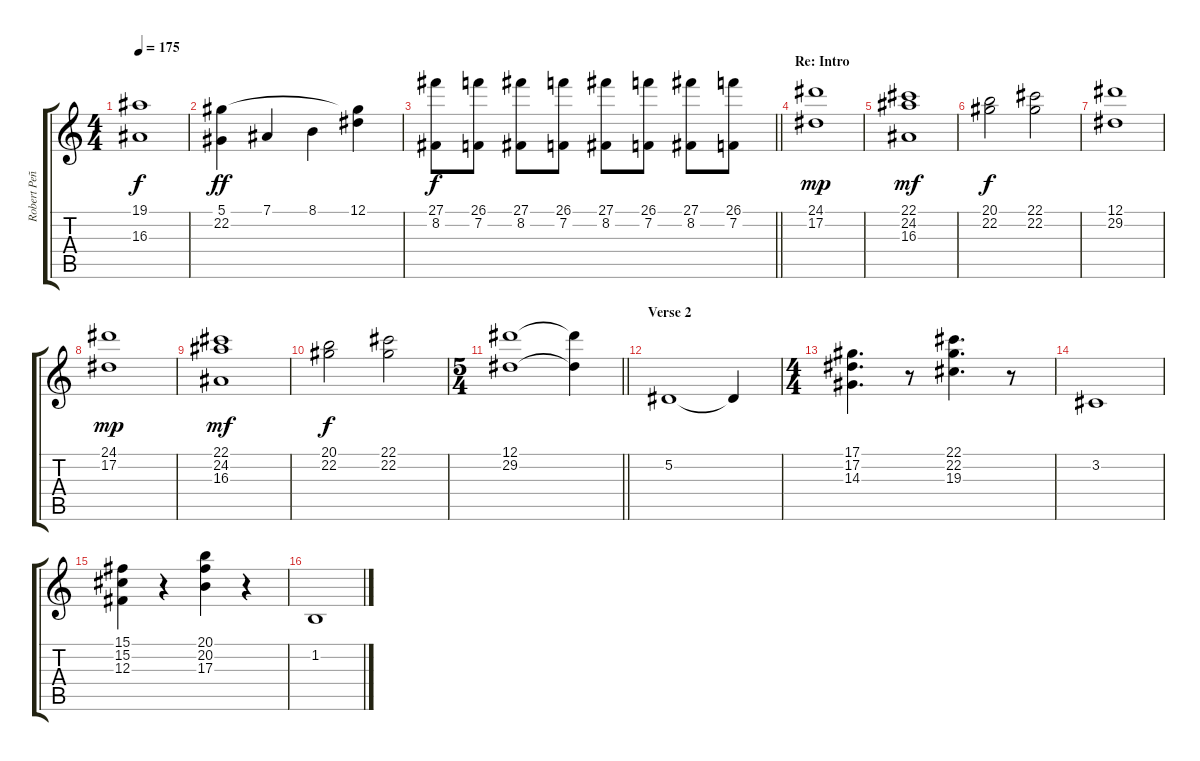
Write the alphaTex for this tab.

\track ("Robert Peña de Kamus, Keyboard" "Robert Peñ") {instrument stringensemble1}
\staff {score tabs}
\tuning (Eb4 Bb3 Gb3 Db3 Ab2 Eb2) {hide}
\ts (4 4)
\tempo 175
\clef g2
\ks c
(19.1{t} 16.3).1{dy f} |
(5.1 22.2).4{dy ff instrument stringensemble1} 7.1.4 8.1.4 (12.1 22.2{t}).4 |
\barLineRight lightlight
(27.1 8.2).8{dy f} (26.1 7.2).8 (27.1 8.2).8 (26.1 7.2).8 (27.1 8.2).8 (26.1 7.2).8 (27.1 8.2).8 (26.1 7.2).8 |
\section ("" "Re: Intro")
(24.1 17.2).1{dy mp volume 9 instrument stringensemble2} |
(22.1 24.2 16.3).1{dy mf} |
(20.1 22.2).2{dy f} (22.1 22.2).2 |
(12.1 29.2).1 |
(24.1 17.2).1{dy mp} |
(22.1 24.2 16.3).1{dy mf} |
(20.1 22.2).2{dy f} (22.1 22.2).2 |
\ts (5 4)
\barLineRight lightlight
(12.1 29.2).1 (12.1{t} 29.2{t}).4 |
\section ("" "Verse 2")
5.2.1{volume 9 instrument stringensemble1} 5.2{t}.4 |
\ts (4 4)
(17.1 17.2 14.3).4{d} r.8 (22.1 22.2 19.3).4{d} r.8 |
3.2.1 |
(15.1 15.2 12.3).4 r.4 (20.1 20.2 17.3).4 r.4 |
1.2.1
